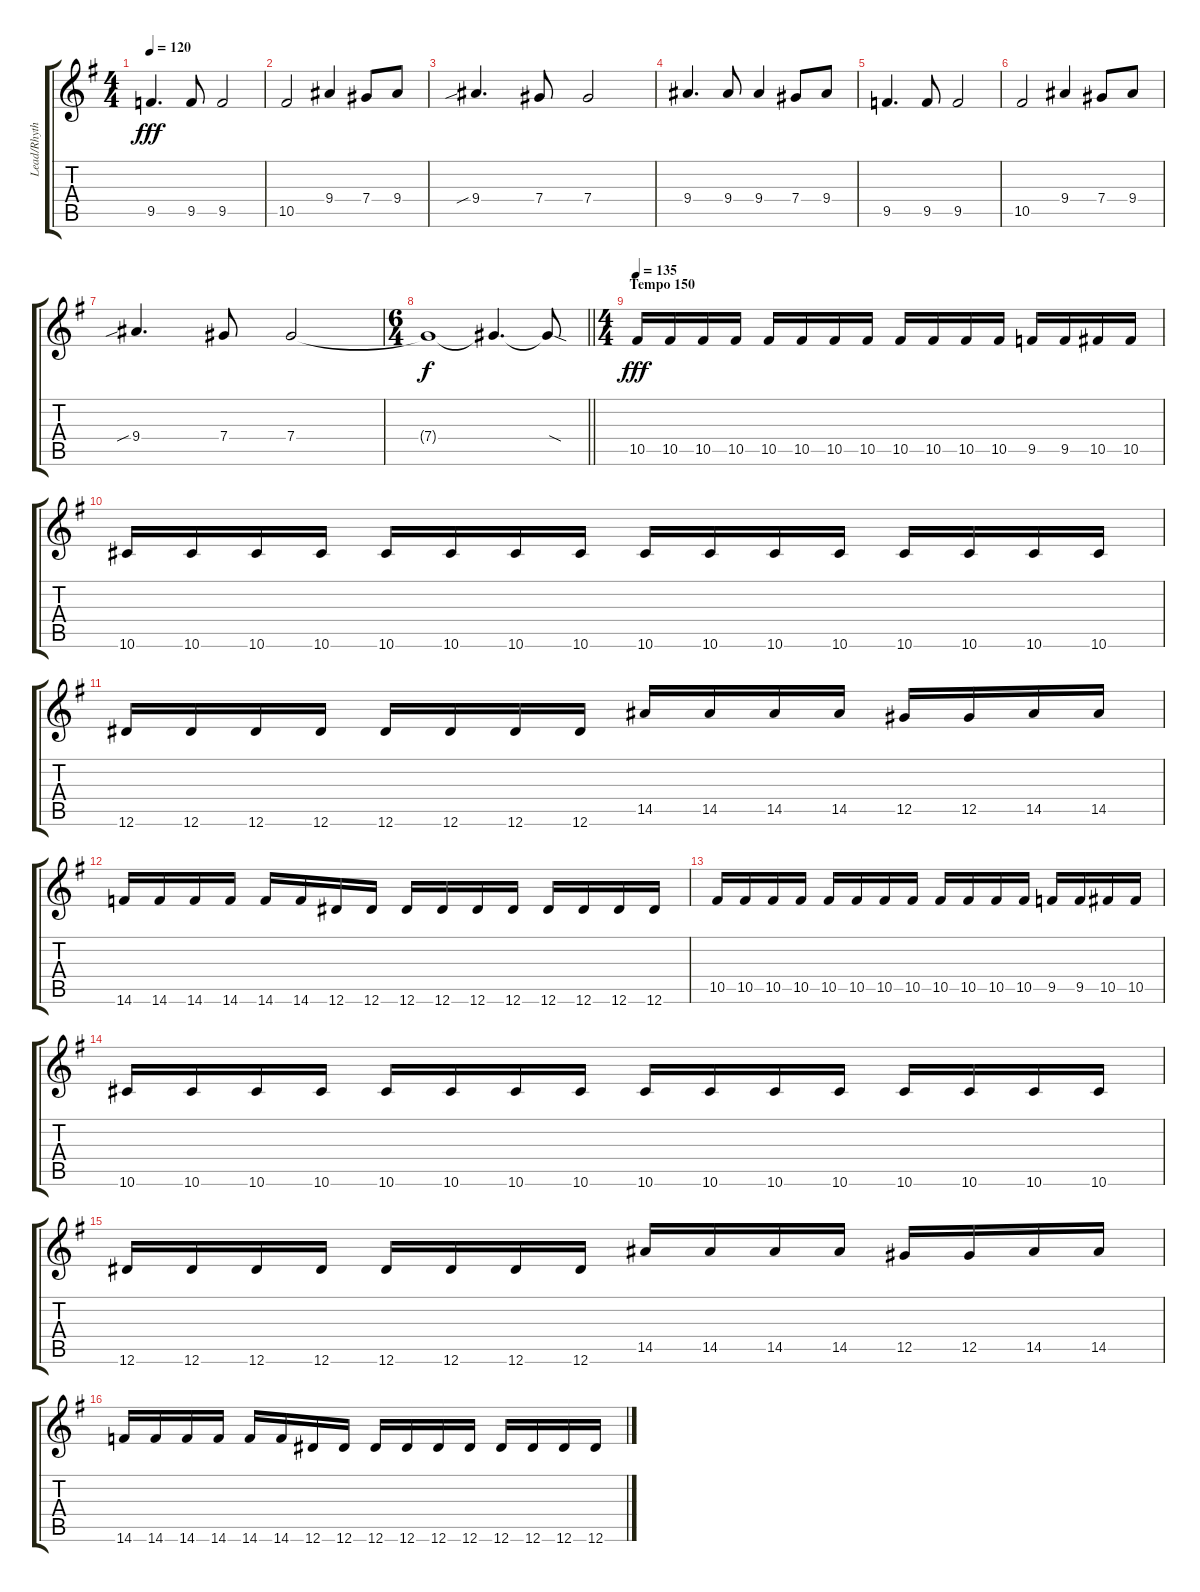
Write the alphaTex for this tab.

\track ("Lead/Rhythm Left" "Lead/Rhyth") {instrument distortionguitar}
\staff {score tabs}
\tuning (Eb4 Bb3 Gb3 Db3 Ab2 Eb2) {hide}
\ts (4 4)
\tempo 120
\clef g2
\ks g
9.5.4{d dy fff} 9.5.8 9.5.2 |
10.5.2 9.4.4 7.4.8 9.4.8 |
9.4{sib}.4{d} 7.4.8 7.4.2 |
9.4.4{d} 9.4.8 9.4.4 7.4.8 9.4.8 |
9.5.4{d} 9.5.8 9.5.2 |
10.5.2 9.4.4 7.4.8 9.4.8 |
9.4{sib}.4{d} 7.4.8 7.4.2 |
\ts (6 4)
\barLineRight lightlight
7.4{t}.1{dy f} 7.4{t}.4{d} 7.4{sod t}.8 |
\ts (4 4)
\section ("" "Tempo 150")
\tempo 150
\tempo 135
10.5.16{dy fff} 10.5.16 10.5.16 10.5.16 10.5.16 10.5.16 10.5.16 10.5.16 10.5.16 10.5.16 10.5.16 10.5.16 9.5.16 9.5.16 10.5.16 10.5.16 |
10.6.16 10.6.16 10.6.16 10.6.16 10.6.16 10.6.16 10.6.16 10.6.16 10.6.16 10.6.16 10.6.16 10.6.16 10.6.16 10.6.16 10.6.16 10.6.16 |
12.6.16 12.6.16 12.6.16 12.6.16 12.6.16 12.6.16 12.6.16 12.6.16 14.5.16 14.5.16 14.5.16 14.5.16 12.5.16 12.5.16 14.5.16 14.5.16 |
14.6.16 14.6.16 14.6.16 14.6.16 14.6.16 14.6.16 12.6.16 12.6.16 12.6.16 12.6.16 12.6.16 12.6.16 12.6.16 12.6.16 12.6.16 12.6.16 |
10.5.16 10.5.16 10.5.16 10.5.16 10.5.16 10.5.16 10.5.16 10.5.16 10.5.16 10.5.16 10.5.16 10.5.16 9.5.16 9.5.16 10.5.16 10.5.16 |
10.6.16 10.6.16 10.6.16 10.6.16 10.6.16 10.6.16 10.6.16 10.6.16 10.6.16 10.6.16 10.6.16 10.6.16 10.6.16 10.6.16 10.6.16 10.6.16 |
12.6.16 12.6.16 12.6.16 12.6.16 12.6.16 12.6.16 12.6.16 12.6.16 14.5.16 14.5.16 14.5.16 14.5.16 12.5.16 12.5.16 14.5.16 14.5.16 |
14.6.16 14.6.16 14.6.16 14.6.16 14.6.16 14.6.16 12.6.16 12.6.16 12.6.16 12.6.16 12.6.16 12.6.16 12.6.16 12.6.16 12.6.16 12.6.16
